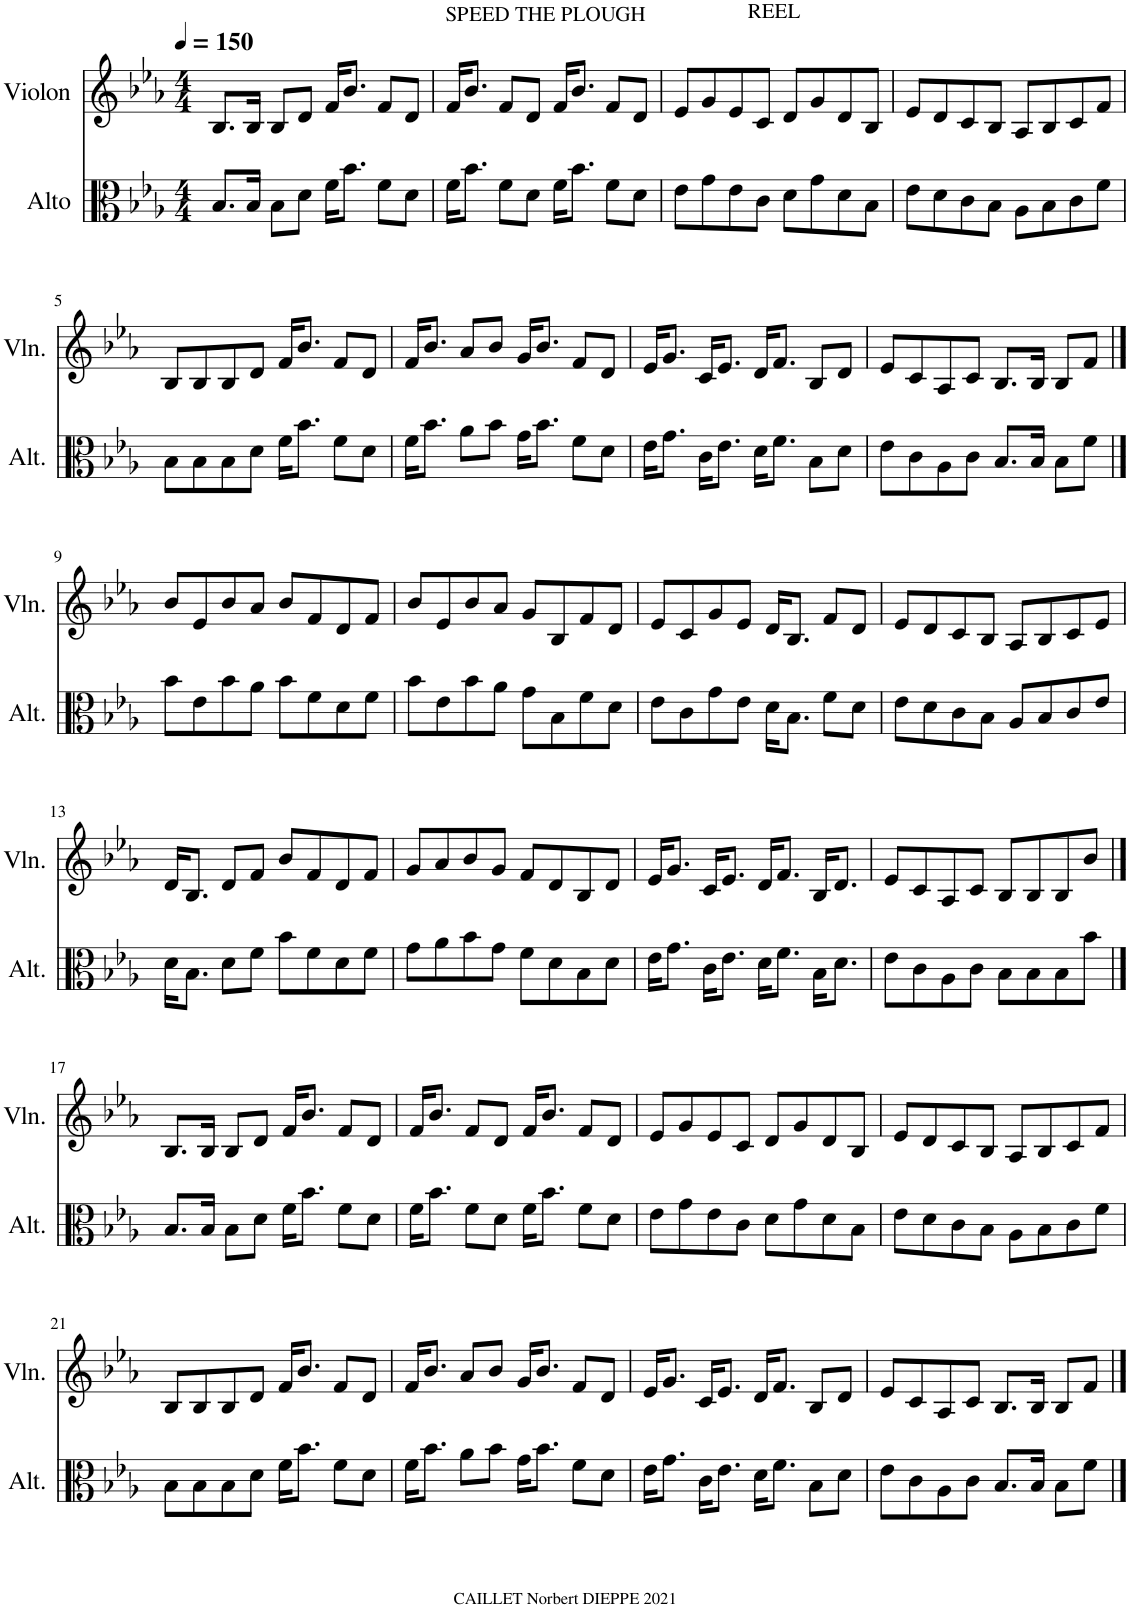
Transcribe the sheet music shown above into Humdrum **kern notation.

**kern	**kern
*part2	*part1
*staff2	*staff1
*I"Alto	*I"Violon
*I'Alt.	*I'Vln.
*clefC3	*clefG2
*k[b-e-a-]	*k[b-e-a-]
*M4/4	*M4/4
*MM150	*MM150
=1	=1
8.B-/L	8.B-/L
16B-/Jk	16B-/Jk
8B-\L	8B-/L
8d\J	8d/J
16f\KL	16f/KL
8.b-\J	8.b-/J
8f\L	8f/L
8d\J	8d/J
=2	=2
!	!LO:TX:a:t=SPEED THE PLOUGH
16f\KL	16f/KL
8.b-\J	8.b-/J
8f\L	8f/L
8d\J	8d/J
16f\KL	16f/KL
8.b-\J	8.b-/J
8f\L	8f/L
8d\J	8d/J
=3	=3
8e-\L	8e-/L
8g\	8g/
8e-\	8e-/
8c\J	8c/J
8d\L	8d/L
8g\	8g/
8d\	8d/
8B-\J	8B-/J
=4	=4
!	!LO:TX:a:t=REEL
8e-\L	8e-/L
8d\	8d/
8c\	8c/
8B-\J	8B-/J
8A-\L	8A-/L
8B-\	8B-/
8c\	8c/
8f\J	8f/J
!!LO:LB:g=z
=5	=5
8B-\L	8B-/L
8B-\	8B-/
8B-\	8B-/
8d\J	8d/J
16f\KL	16f/KL
8.b-\J	8.b-/J
8f\L	8f/L
8d\J	8d/J
=6	=6
16f\KL	16f/KL
8.b-\J	8.b-/J
8a-\L	8a-/L
8b-\J	8b-/J
16g\KL	16g/KL
8.b-\J	8.b-/J
8f\L	8f/L
8d\J	8d/J
=7	=7
16e-\KL	16e-/KL
8.g\J	8.g/J
16c\KL	16c/KL
8.e-\J	8.e-/J
16d\KL	16d/KL
8.f\J	8.f/J
8B-\L	8B-/L
8d\J	8d/J
=8	=8
8e-\L	8e-/L
8c\	8c/
8A-\	8A-/
8c\J	8c/J
8.B-/L	8.B-/L
16B-/Jk	16B-/Jk
8B-\L	8B-/L
8f\J	8f/J
!!LO:LB:g=z
==9	==9
8b-\L	8b-/L
8e-\	8e-/
8b-\	8b-/
8a-\J	8a-/J
8b-\L	8b-/L
8f\	8f/
8d\	8d/
8f\J	8f/J
=10	=10
8b-\L	8b-/L
8e-\	8e-/
8b-\	8b-/
8a-\J	8a-/J
8g\L	8g/L
8B-\	8B-/
8f\	8f/
8d\J	8d/J
=11	=11
8e-\L	8e-/L
8c\	8c/
8g\	8g/
8e-\J	8e-/J
16d\KL	16d/KL
8.B-\J	8.B-/J
8f\L	8f/L
8d\J	8d/J
=12	=12
8e-\L	8e-/L
8d\	8d/
8c\	8c/
8B-\J	8B-/J
8A-/L	8A-/L
8B-/	8B-/
8c/	8c/
8e-/J	8e-/J
!!LO:LB:g=z
=13	=13
16d\KL	16d/KL
8.B-\J	8.B-/J
8d\L	8d/L
8f\J	8f/J
8b-\L	8b-/L
8f\	8f/
8d\	8d/
8f\J	8f/J
=14	=14
8g\L	8g/L
8a-\	8a-/
8b-\	8b-/
8g\J	8g/J
8f\L	8f/L
8d\	8d/
8B-\	8B-/
8d\J	8d/J
=15	=15
16e-\KL	16e-/KL
8.g\J	8.g/J
16c\KL	16c/KL
8.e-\J	8.e-/J
16d\KL	16d/KL
8.f\J	8.f/J
16B-\KL	16B-/KL
8.d\J	8.d/J
=16	=16
8e-\L	8e-/L
8c\	8c/
8A-\	8A-/
8c\J	8c/J
8B-\L	8B-/L
8B-\	8B-/
8B-\	8B-/
8b-\J	8b-/J
!!LO:LB:g=z
==17	==17
8.B-/L	8.B-/L
16B-/Jk	16B-/Jk
8B-\L	8B-/L
8d\J	8d/J
16f\KL	16f/KL
8.b-\J	8.b-/J
8f\L	8f/L
8d\J	8d/J
=18	=18
16f\KL	16f/KL
8.b-\J	8.b-/J
8f\L	8f/L
8d\J	8d/J
16f\KL	16f/KL
8.b-\J	8.b-/J
8f\L	8f/L
8d\J	8d/J
=19	=19
8e-\L	8e-/L
8g\	8g/
8e-\	8e-/
8c\J	8c/J
8d\L	8d/L
8g\	8g/
8d\	8d/
8B-\J	8B-/J
=20	=20
8e-\L	8e-/L
8d\	8d/
8c\	8c/
8B-\J	8B-/J
8A-\L	8A-/L
8B-\	8B-/
8c\	8c/
8f\J	8f/J
!!LO:LB:g=z
=21	=21
8B-\L	8B-/L
8B-\	8B-/
8B-\	8B-/
8d\J	8d/J
16f\KL	16f/KL
8.b-\J	8.b-/J
8f\L	8f/L
8d\J	8d/J
=22	=22
16f\KL	16f/KL
8.b-\J	8.b-/J
8a-\L	8a-/L
8b-\J	8b-/J
16g\KL	16g/KL
8.b-\J	8.b-/J
8f\L	8f/L
8d\J	8d/J
=23	=23
16e-\KL	16e-/KL
8.g\J	8.g/J
16c\KL	16c/KL
8.e-\J	8.e-/J
16d\KL	16d/KL
8.f\J	8.f/J
8B-\L	8B-/L
8d\J	8d/J
=24	=24
8e-\L	8e-/L
8c\	8c/
8A-\	8A-/
8c\J	8c/J
8.B-/L	8.B-/L
16B-/Jk	16B-/Jk
8B-\L	8B-/L
8f\J	8f/J
==	==
*-	*-
